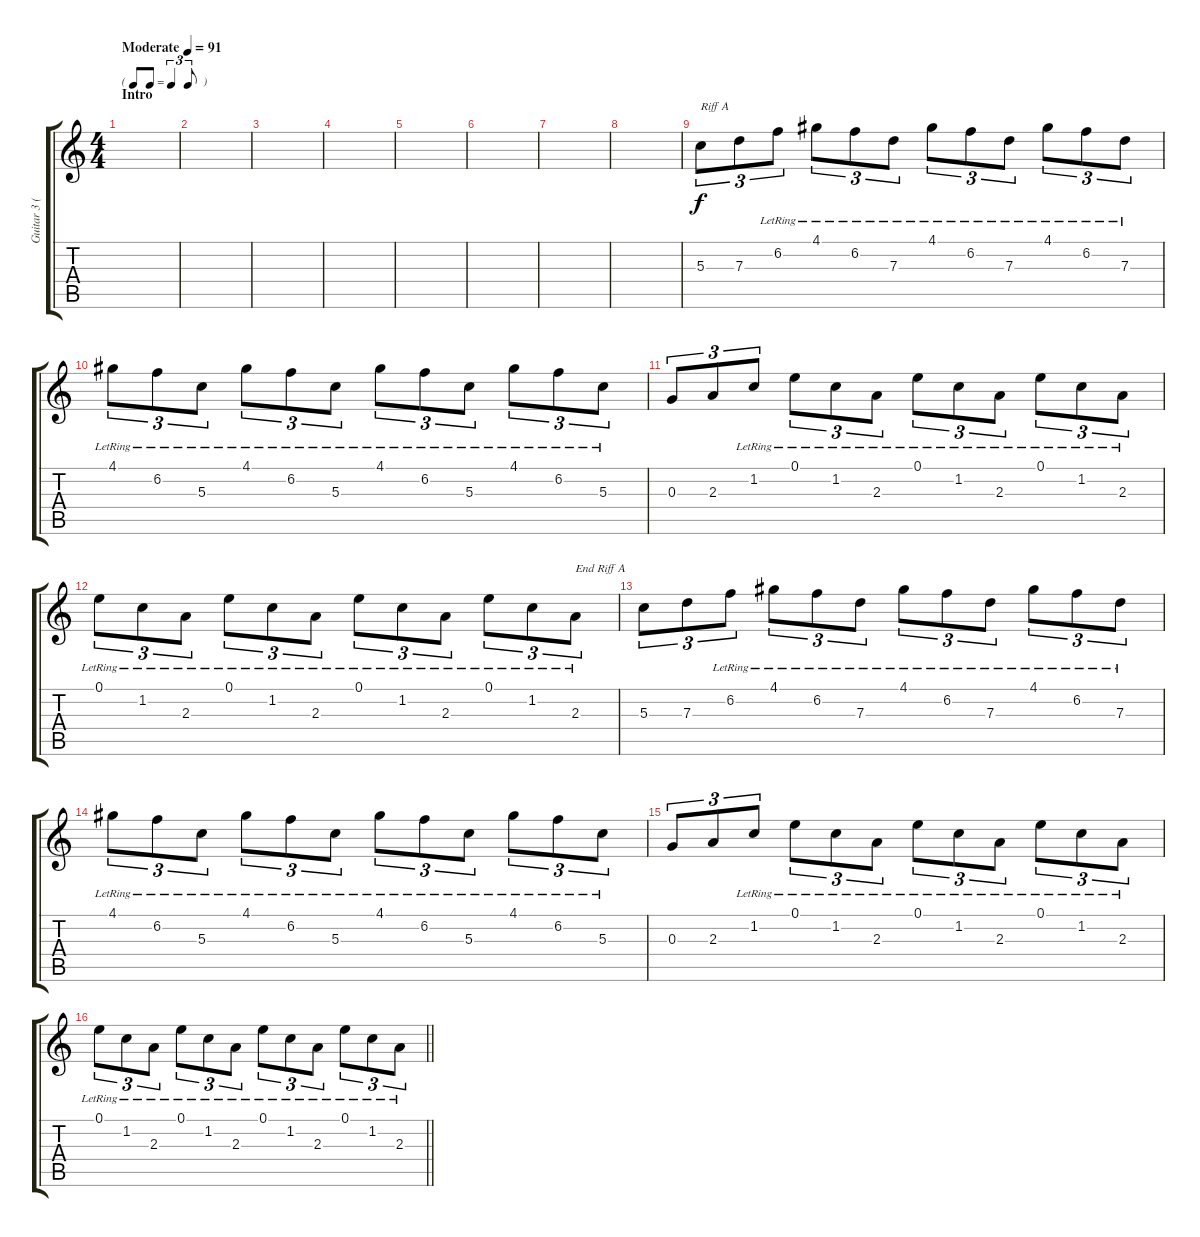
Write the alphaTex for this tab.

\track ("Guitar 3 (Clean)" "Guitar 3 (") {instrument electricguitarclean}
\staff {score tabs}
\tuning (E4 B3 G3 D3 A2 E2) {hide}
\ts (4 4)
\tf triplet8th
\section ("" "Intro")
\tempo (91 "Moderate")
\clef g2
\ks c
|
|
|
|
|
|
|
|
5.3.8{tu (3 2) txt "Riff A"} 7.3.8{tu (3 2)} 6.2{lr}.8{tu (3 2)} 4.1{lr}.8{tu (3 2)} 6.2{lr}.8{tu (3 2)} 7.3{lr}.8{tu (3 2)} 4.1{lr}.8{tu (3 2)} 6.2{lr}.8{tu (3 2)} 7.3{lr}.8{tu (3 2)} 4.1{lr}.8{tu (3 2)} 6.2{lr}.8{tu (3 2)} 7.3{lr}.8{tu (3 2)} |
4.1{lr}.8{tu (3 2)} 6.2{lr}.8{tu (3 2)} 5.3{lr}.8{tu (3 2)} 4.1{lr}.8{tu (3 2)} 6.2{lr}.8{tu (3 2)} 5.3{lr}.8{tu (3 2)} 4.1{lr}.8{tu (3 2)} 6.2{lr}.8{tu (3 2)} 5.3{lr}.8{tu (3 2)} 4.1{lr}.8{tu (3 2)} 6.2{lr}.8{tu (3 2)} 5.3{lr}.8{tu (3 2)} |
0.3.8{tu (3 2)} 2.3.8{tu (3 2)} 1.2{lr}.8{tu (3 2)} 0.1{lr}.8{tu (3 2)} 1.2{lr}.8{tu (3 2)} 2.3{lr}.8{tu (3 2)} 0.1{lr}.8{tu (3 2)} 1.2{lr}.8{tu (3 2)} 2.3{lr}.8{tu (3 2)} 0.1{lr}.8{tu (3 2)} 1.2{lr}.8{tu (3 2)} 2.3{lr}.8{tu (3 2)} |
0.1{lr}.8{tu (3 2)} 1.2{lr}.8{tu (3 2)} 2.3{lr}.8{tu (3 2)} 0.1{lr}.8{tu (3 2)} 1.2{lr}.8{tu (3 2)} 2.3{lr}.8{tu (3 2)} 0.1{lr}.8{tu (3 2)} 1.2{lr}.8{tu (3 2)} 2.3{lr}.8{tu (3 2)} 0.1{lr}.8{tu (3 2)} 1.2{lr}.8{tu (3 2)} 2.3{lr}.8{tu (3 2) txt "End Riff A"} |
5.3.8{tu (3 2)} 7.3.8{tu (3 2)} 6.2{lr}.8{tu (3 2)} 4.1{lr}.8{tu (3 2)} 6.2{lr}.8{tu (3 2)} 7.3{lr}.8{tu (3 2)} 4.1{lr}.8{tu (3 2)} 6.2{lr}.8{tu (3 2)} 7.3{lr}.8{tu (3 2)} 4.1{lr}.8{tu (3 2)} 6.2{lr}.8{tu (3 2)} 7.3{lr}.8{tu (3 2)} |
4.1{lr}.8{tu (3 2)} 6.2{lr}.8{tu (3 2)} 5.3{lr}.8{tu (3 2)} 4.1{lr}.8{tu (3 2)} 6.2{lr}.8{tu (3 2)} 5.3{lr}.8{tu (3 2)} 4.1{lr}.8{tu (3 2)} 6.2{lr}.8{tu (3 2)} 5.3{lr}.8{tu (3 2)} 4.1{lr}.8{tu (3 2)} 6.2{lr}.8{tu (3 2)} 5.3{lr}.8{tu (3 2)} |
0.3.8{tu (3 2)} 2.3.8{tu (3 2)} 1.2{lr}.8{tu (3 2)} 0.1{lr}.8{tu (3 2)} 1.2{lr}.8{tu (3 2)} 2.3{lr}.8{tu (3 2)} 0.1{lr}.8{tu (3 2)} 1.2{lr}.8{tu (3 2)} 2.3{lr}.8{tu (3 2)} 0.1{lr}.8{tu (3 2)} 1.2{lr}.8{tu (3 2)} 2.3{lr}.8{tu (3 2)} |
\barLineRight lightlight
0.1{lr}.8{tu (3 2)} 1.2{lr}.8{tu (3 2)} 2.3{lr}.8{tu (3 2)} 0.1{lr}.8{tu (3 2)} 1.2{lr}.8{tu (3 2)} 2.3{lr}.8{tu (3 2)} 0.1{lr}.8{tu (3 2)} 1.2{lr}.8{tu (3 2)} 2.3{lr}.8{tu (3 2)} 0.1{lr}.8{tu (3 2)} 1.2{lr}.8{tu (3 2)} 2.3{lr}.8{tu (3 2)}
